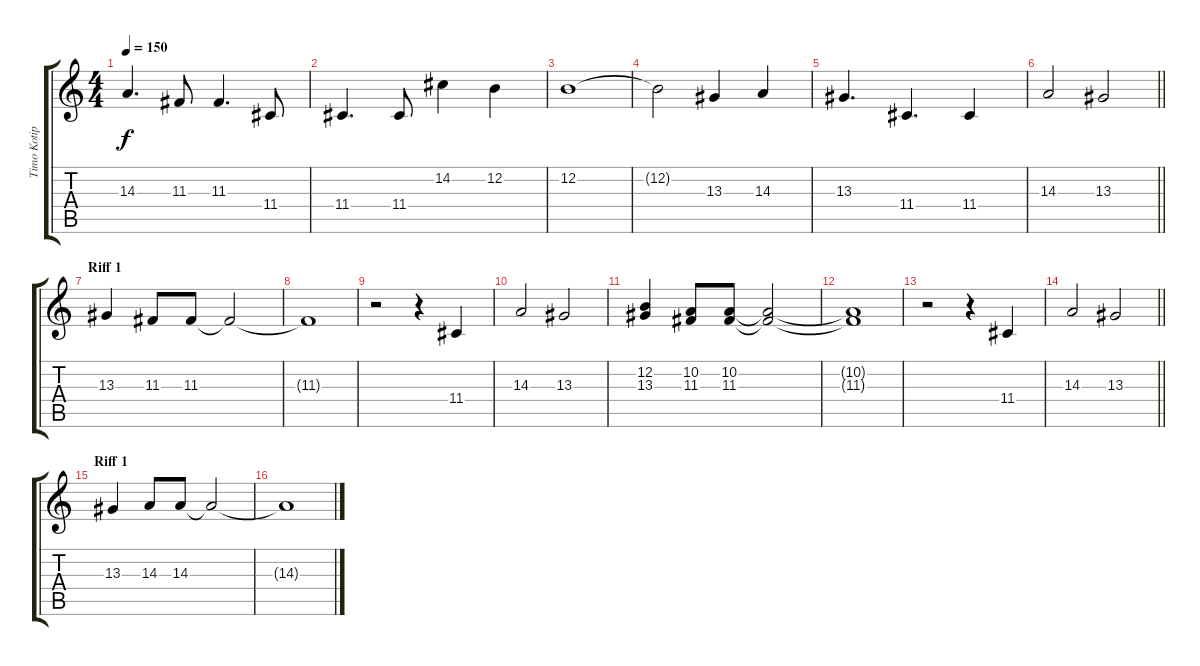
\track ("Timo Kotipelto" "Timo Kotip") {instrument choiraahs}
\staff {score tabs}
\tuning (E4 B3 G3 D3 A2 E2) {hide}
\ts (4 4)
\tempo 150
\clef g2
\ks c
14.3.4{d dy f} 11.3.8 11.3.4{d} 11.4.8 |
11.4.4{d} 11.4.8 14.2.4 12.2.4 |
12.2.1 |
12.2{t}.2 13.3.4 14.3.4 |
13.3.4{d} 11.4.4{d} 11.4.4 |
\barLineRight lightlight
14.3.2 13.3.2 |
\section ("" "Riff 1")
13.3.4 11.3.8 11.3.8 11.3{t}.2 |
11.3{t}.1 |
r.2 r.4 11.4.4 |
14.3.2 13.3.2 |
(12.2 13.3).4 (10.2 11.3).8 (10.2 11.3).8 (10.2{t} 11.3{t}).2 |
(10.2{t} 11.3{t}).1 |
r.2 r.4 11.4.4 |
\barLineRight lightlight
14.3.2 13.3.2 |
\section ("" "Riff 1")
13.3.4 14.3.8 14.3.8 14.3{t}.2 |
14.3{t}.1
